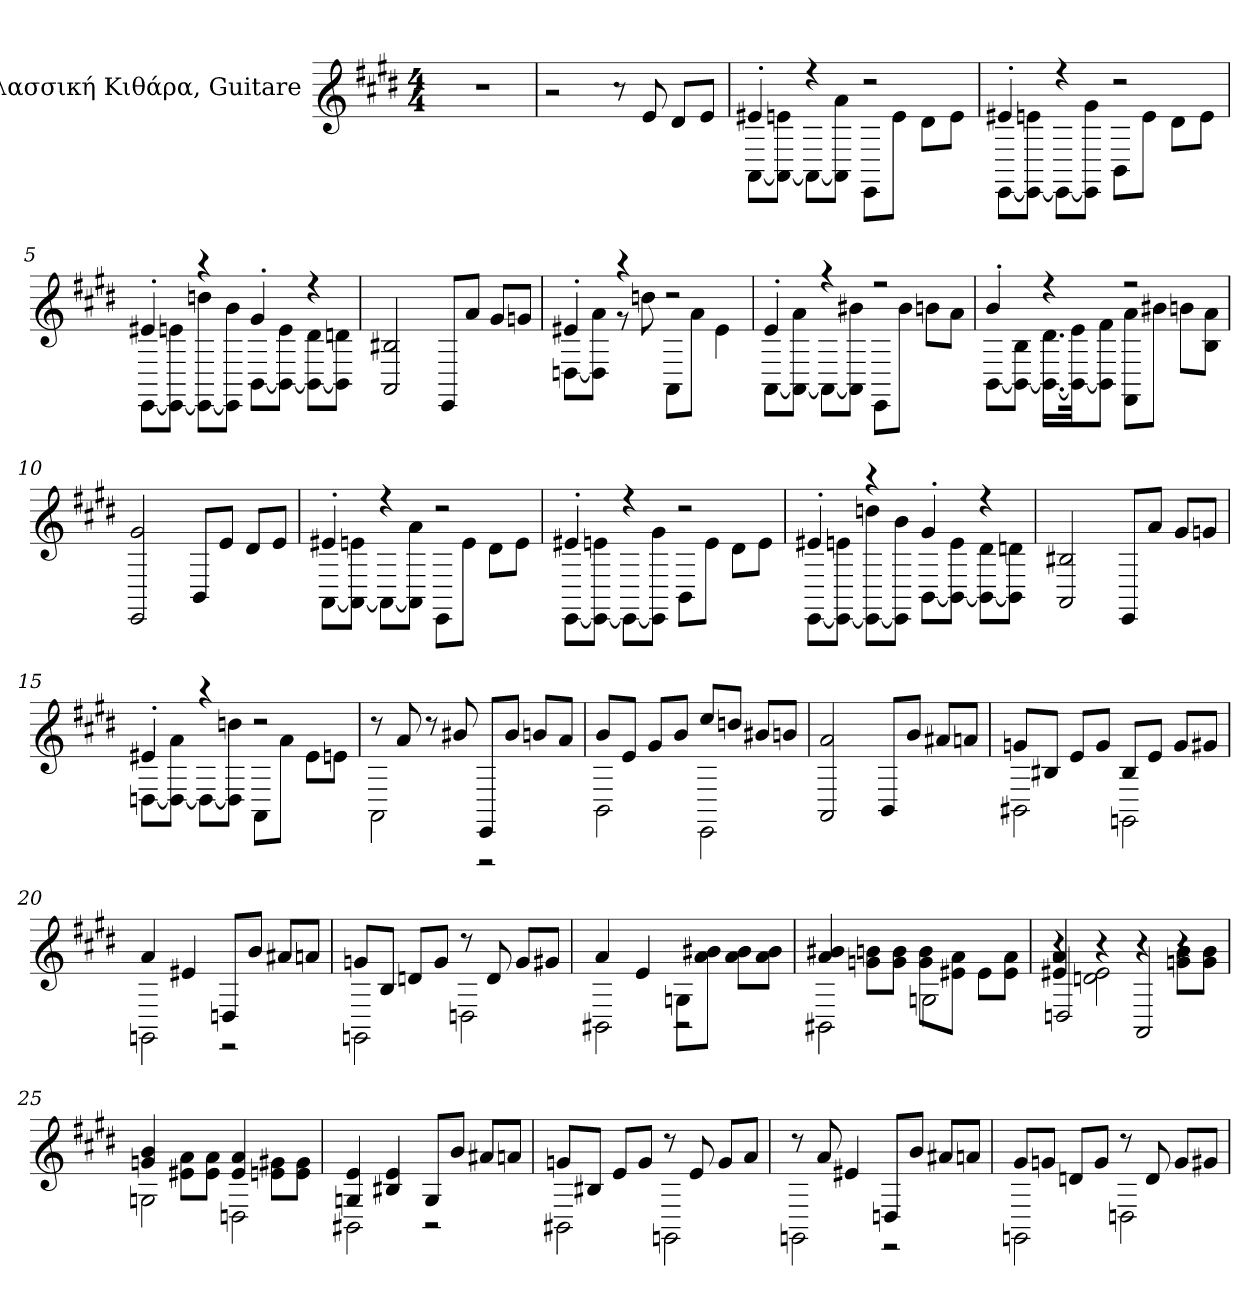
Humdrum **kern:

**kern
*part1
*staff1
*I"Κλασσική Κιθάρα, Guitare
*I'Guit.
*stria6
*
*k[f#c#g#d#]
*M4/4
*MM220
=1
1r
=2
2r
8r
8e
8d#L
8eJ
=3
*^
4e#X'	[8AAL
.	8AA_\ 8en\J
4r	8AAL_
.	8AA]\ 8a\J
2r	8EEL
.	8eJ
.	8d#L
.	8eJ
=4	=4
4e#X'	[8EEL
.	8EE_\ 8en\J
4r	8EEL_
.	8EE]\ 8g#\J
2r	8BBL
.	8eJ
.	8d#L
.	8eJ
=5	=5
4e#X'	[8EEL
.	8EE_\ 8en\J
4r	8EE_\ 8ddn\L
.	8EE]\ 8b\J
4g#'	[8BBL
.	8BB_\ 8e\J
4r	8BB_\ 8d#\L
.	8BB]\ 8dn\J
*v	*v
=6
2AA 2B#X
8EEL
8aJ
8g#L
8gnJ
=7
*^
4e#X'	[8DnL
.	8D]\ 8a\J
4r	8r
.	8ddn
2r	8AAL
.	8aJ
.	4e#
=8	=8
4e'	[8AAL
.	8AA_\ 8a\J
4r	8AAL_
.	8AA]\ 8b#X\J
2r	8EEL
.	8b#J
.	8bnL
.	8aJ
=9	=9
4b'	[8BBL
.	8BB_\ 8B\J
4r	16.BB_\ 16.d#\LL
.	32BB_\ 32e\Jk
.	8BB]\ 8f#\J
2r	8FF#\ 8a\L
.	8b#XJ
.	8bnL
.	8B\ 8a\J
*v	*v
=10
2EE 2g#
8BBL
8eJ
8d#L
8eJ
=11
*^
4e#X'	[8AAL
.	8AA_\ 8en\J
4r	8AAL_
.	8AA]\ 8a\J
2r	8EEL
.	8eJ
.	8d#L
.	8eJ
=12	=12
4e#X'	[8EEL
.	8EE_\ 8en\J
4r	8EEL_
.	8EE]\ 8g#\J
2r	8BBL
.	8eJ
.	8d#L
.	8eJ
=13	=13
4e#X'	[8EEL
.	8EE_\ 8en\J
4r	8EE_\ 8ddn\L
.	8EE]\ 8b\J
4g#'	[8BBL
.	8BB_\ 8e\J
4r	8BB_\ 8d#\L
.	8BB]\ 8dn\J
*v	*v
=14
2AA 2B#X
8EEL
8aJ
8g#L
8gnJ
=15
*^
4e#X'	[8DnL
.	8D_\ 8a\J
4r	8DL_
.	8D]\ 8ddn\J
2r	8AAL
.	8aJ
.	8e#L
.	8enJ
=16	=16
8r	2AA
8a	.
8r	.
8b#X	.
8EEL	2r
8b#J	.
8bnL	.
8aJ	.
=17	=17
8bL	2BB
8eJ	.
8g#L	.
8bJ	.
8eeL	2EE
8ddnJ	.
8b#XL	.
8bnJ	.
*v	*v
=18
2AA 2a
8BBL
8bJ
8a#XL
8anJ
=19
*^
8gnL	2BB#X
8B#XJ	.
8eL	.
8gJ	.
8B#L	2GGn
8eJ	.
8gL	.
8g#XJ	.
=20	=20
4a	2GGn
4e#X	.
8DnL	2r
8bJ	.
8a#XL	.
8anJ	.
=21	=21
8gnL	2GGn
8BJ	.
8dnL	.
8gJ	.
8r	2Dn
8d	.
8gL	.
8g#XJ	.
=22	=22
4a	2BB#X
4e	.
8GnL	2r
8a\ 8b#X\J	.
8a\ 8b#\L	.
8a\ 8b#\J	.
=23	=23
4a 4b#X	2BB#X
8gn\ 8bn\L	.
8g\ 8b\J	.
8g\ 8b\L	2Gn
8e#X\ 8a\J	.
8e#L	.
8e#\ 8a\J	.
=24	=24
*	*^
4e#X 4a	4r	2Dn
4r	2dn 2e#	.
4r	.	2AA
8gn\ 8b\L	4r	.
8g\ 8b\J	.	.
*	*v	*v
=25	=25
4gn 4b	2Gn
8e#X\ 8a\L	.
8e#\ 8a\J	.
4e# 4a	2Dn
8en\ 8g#X\L	.
8e\ 8g#\J	.
=26	=26
4Gn 4e	2BB#X
4B#X 4e	.
8GL	2r
8bJ	.
8a#XL	.
8anJ	.
=27	=27
8gnL	2BB#X
8B#XJ	.
8eL	.
8gJ	.
8r	2GGn
8e	.
8gL	.
8aJ	.
=28	=28
8r	2GGn
8a	.
4e#X	.
8DnL	2r
8bJ	.
8a#XL	.
8anJ	.
=29	=29
8g#L	2GGn
8gnJ	.
8dnL	.
8gJ	.
8r	2Dn
8d	.
8gL	.
8g#XJ	.
*v	*v
=
*-
